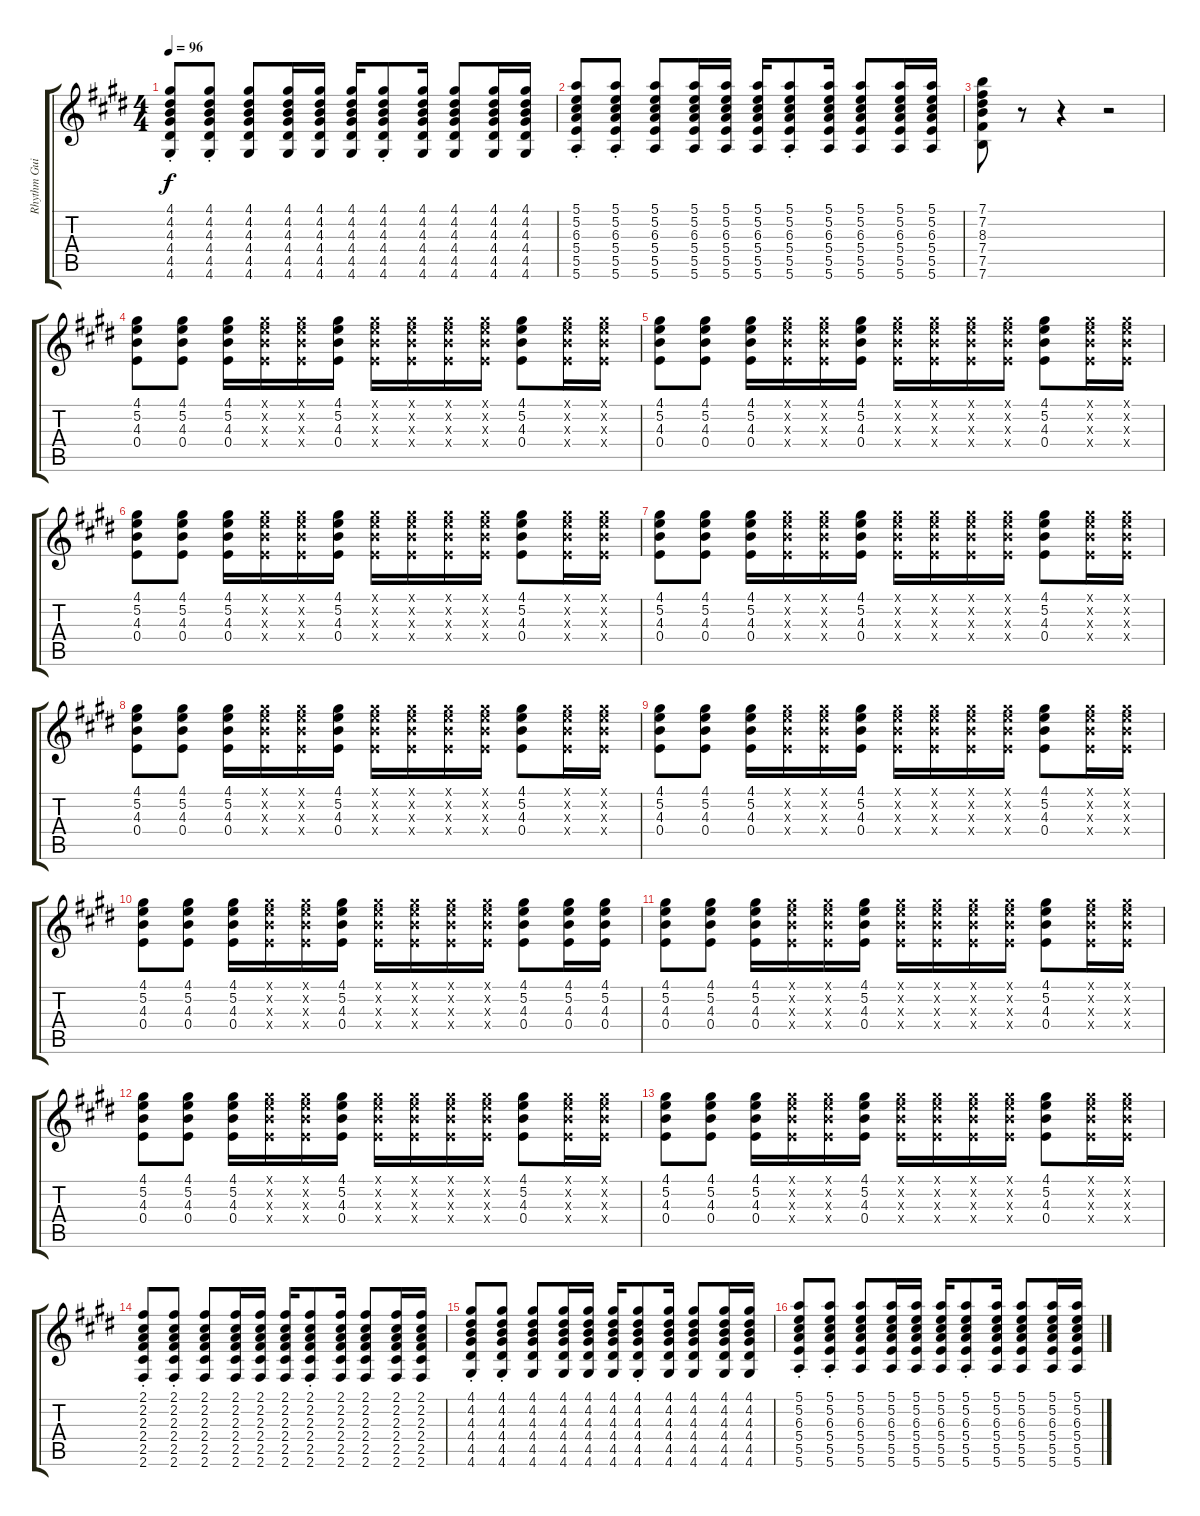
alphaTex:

\track ("Rhythm Guitar-EmTuning" "Rhythm Gui") {instrument acousticguitarsteel}
\staff {score tabs}
\tuning (E4 B3 G3 E3 B2 E2) {hide}
\ts (4 4)
\tempo 96
\clef g2
\ks c#minor
(4.1{st} 4.2{st} 4.3{st} 4.4{st} 4.5{st} 4.6{st}).8{dy f} (4.1{st} 4.2{st} 4.3{st} 4.4{st} 4.5{st} 4.6{st}).8 (4.1 4.2 4.3 4.4 4.5 4.6).8 (4.1 4.2 4.3 4.4 4.5 4.6).16 (4.1 4.2 4.3 4.4 4.5 4.6).16 (4.1 4.2 4.3 4.4 4.5 4.6).16 (4.1{st} 4.2{st} 4.3{st} 4.4{st} 4.5{st} 4.6{st}).8 (4.1 4.2 4.3 4.4 4.5 4.6).16 (4.1 4.2 4.3 4.4 4.5 4.6).8 (4.1 4.2 4.3 4.4 4.5 4.6).16 (4.1 4.2 4.3 4.4 4.5 4.6).16 |
(5.1{st} 5.2{st} 6.3{st} 5.4{st} 5.5{st} 5.6{st}).8 (5.1{st} 5.2{st} 6.3{st} 5.4{st} 5.5{st} 5.6{st}).8 (5.1 5.2 6.3 5.4 5.5 5.6).8 (5.1 5.2 6.3 5.4 5.5 5.6).16 (5.1 5.2 6.3 5.4 5.5 5.6).16 (5.1 5.2 6.3 5.4 5.5 5.6).16 (5.1{st} 5.2{st} 6.3{st} 5.4{st} 5.5{st} 5.6{st}).8 (5.1 5.2 6.3 5.4 5.5 5.6).16 (5.1 5.2 6.3 5.4 5.5 5.6).8 (5.1 5.2 6.3 5.4 5.5 5.6).16 (5.1 5.2 6.3 5.4 5.5 5.6).16 |
(7.1 7.2 8.3 7.4 7.5 7.6).8 r.8 r.4 r.2 |
(4.1 5.2 4.3 0.4).8 (4.1 5.2 4.3 0.4).8 (4.1 5.2 4.3 0.4).16 (4.1{x} 5.2{x} 4.3{x} 0.4{x}).16 (4.1{x} 5.2{x} 4.3{x} 0.4{x}).16 (4.1 5.2 4.3 0.4).16 (4.1{x} 5.2{x} 4.3{x} 0.4{x}).16 (4.1{x} 5.2{x} 4.3{x} 0.4{x}).16 (4.1{x} 5.2{x} 4.3{x} 0.4{x}).16 (4.1{x} 5.2{x} 4.3{x} 0.4{x}).16 (4.1 5.2 4.3 0.4).8 (4.1{x} 5.2{x} 4.3{x} 0.4{x}).16 (4.1{x} 5.2{x} 4.3{x} 0.4{x}).16 |
(4.1 5.2 4.3 0.4).8 (4.1 5.2 4.3 0.4).8 (4.1 5.2 4.3 0.4).16 (4.1{x} 5.2{x} 4.3{x} 0.4{x}).16 (4.1{x} 5.2{x} 4.3{x} 0.4{x}).16 (4.1 5.2 4.3 0.4).16 (4.1{x} 5.2{x} 4.3{x} 0.4{x}).16 (4.1{x} 5.2{x} 4.3{x} 0.4{x}).16 (4.1{x} 5.2{x} 4.3{x} 0.4{x}).16 (4.1{x} 5.2{x} 4.3{x} 0.4{x}).16 (4.1 5.2 4.3 0.4).8 (4.1{x} 5.2{x} 4.3{x} 0.4{x}).16 (4.1{x} 5.2{x} 4.3{x} 0.4{x}).16 |
(4.1 5.2 4.3 0.4).8 (4.1 5.2 4.3 0.4).8 (4.1 5.2 4.3 0.4).16 (4.1{x} 5.2{x} 4.3{x} 0.4{x}).16 (4.1{x} 5.2{x} 4.3{x} 0.4{x}).16 (4.1 5.2 4.3 0.4).16 (4.1{x} 5.2{x} 4.3{x} 0.4{x}).16 (4.1{x} 5.2{x} 4.3{x} 0.4{x}).16 (4.1{x} 5.2{x} 4.3{x} 0.4{x}).16 (4.1{x} 5.2{x} 4.3{x} 0.4{x}).16 (4.1 5.2 4.3 0.4).8 (4.1{x} 5.2{x} 4.3{x} 0.4{x}).16 (4.1{x} 5.2{x} 4.3{x} 0.4{x}).16 |
(4.1 5.2 4.3 0.4).8 (4.1 5.2 4.3 0.4).8 (4.1 5.2 4.3 0.4).16 (4.1{x} 5.2{x} 4.3{x} 0.4{x}).16 (4.1{x} 5.2{x} 4.3{x} 0.4{x}).16 (4.1 5.2 4.3 0.4).16 (4.1{x} 5.2{x} 4.3{x} 0.4{x}).16 (4.1{x} 5.2{x} 4.3{x} 0.4{x}).16 (4.1{x} 5.2{x} 4.3{x} 0.4{x}).16 (4.1{x} 5.2{x} 4.3{x} 0.4{x}).16 (4.1 5.2 4.3 0.4).8 (4.1{x} 5.2{x} 4.3{x} 0.4{x}).16 (4.1{x} 5.2{x} 4.3{x} 0.4{x}).16 |
(4.1 5.2 4.3 0.4).8 (4.1 5.2 4.3 0.4).8 (4.1 5.2 4.3 0.4).16 (4.1{x} 5.2{x} 4.3{x} 0.4{x}).16 (4.1{x} 5.2{x} 4.3{x} 0.4{x}).16 (4.1 5.2 4.3 0.4).16 (4.1{x} 5.2{x} 4.3{x} 0.4{x}).16 (4.1{x} 5.2{x} 4.3{x} 0.4{x}).16 (4.1{x} 5.2{x} 4.3{x} 0.4{x}).16 (4.1{x} 5.2{x} 4.3{x} 0.4{x}).16 (4.1 5.2 4.3 0.4).8 (4.1{x} 5.2{x} 4.3{x} 0.4{x}).16 (4.1{x} 5.2{x} 4.3{x} 0.4{x}).16 |
(4.1 5.2 4.3 0.4).8 (4.1 5.2 4.3 0.4).8 (4.1 5.2 4.3 0.4).16 (4.1{x} 5.2{x} 4.3{x} 0.4{x}).16 (4.1{x} 5.2{x} 4.3{x} 0.4{x}).16 (4.1 5.2 4.3 0.4).16 (4.1{x} 5.2{x} 4.3{x} 0.4{x}).16 (4.1{x} 5.2{x} 4.3{x} 0.4{x}).16 (4.1{x} 5.2{x} 4.3{x} 0.4{x}).16 (4.1{x} 5.2{x} 4.3{x} 0.4{x}).16 (4.1 5.2 4.3 0.4).8 (4.1{x} 5.2{x} 4.3{x} 0.4{x}).16 (4.1{x} 5.2{x} 4.3{x} 0.4{x}).16 |
(4.1 5.2 4.3 0.4).8 (4.1 5.2 4.3 0.4).8 (4.1 5.2 4.3 0.4).16 (4.1{x} 5.2{x} 4.3{x} 0.4{x}).16 (4.1{x} 5.2{x} 4.3{x} 0.4{x}).16 (4.1 5.2 4.3 0.4).16 (4.1{x} 5.2{x} 4.3{x} 0.4{x}).16 (4.1{x} 5.2{x} 4.3{x} 0.4{x}).16 (4.1{x} 5.2{x} 4.3{x} 0.4{x}).16 (4.1{x} 5.2{x} 4.3{x} 0.4{x}).16 (4.1 5.2 4.3 0.4).8 (4.1 5.2 4.3 0.4).16 (4.1 5.2 4.3 0.4).16 |
(4.1 5.2 4.3 0.4).8 (4.1 5.2 4.3 0.4).8 (4.1 5.2 4.3 0.4).16 (4.1{x} 5.2{x} 4.3{x} 0.4{x}).16 (4.1{x} 5.2{x} 4.3{x} 0.4{x}).16 (4.1 5.2 4.3 0.4).16 (4.1{x} 5.2{x} 4.3{x} 0.4{x}).16 (4.1{x} 5.2{x} 4.3{x} 0.4{x}).16 (4.1{x} 5.2{x} 4.3{x} 0.4{x}).16 (4.1{x} 5.2{x} 4.3{x} 0.4{x}).16 (4.1 5.2 4.3 0.4).8 (4.1{x} 5.2{x} 4.3{x} 0.4{x}).16 (4.1{x} 5.2{x} 4.3{x} 0.4{x}).16 |
(4.1 5.2 4.3 0.4).8 (4.1 5.2 4.3 0.4).8 (4.1 5.2 4.3 0.4).16 (4.1{x} 5.2{x} 4.3{x} 0.4{x}).16 (4.1{x} 5.2{x} 4.3{x} 0.4{x}).16 (4.1 5.2 4.3 0.4).16 (4.1{x} 5.2{x} 4.3{x} 0.4{x}).16 (4.1{x} 5.2{x} 4.3{x} 0.4{x}).16 (4.1{x} 5.2{x} 4.3{x} 0.4{x}).16 (4.1{x} 5.2{x} 4.3{x} 0.4{x}).16 (4.1 5.2 4.3 0.4).8 (4.1{x} 5.2{x} 4.3{x} 0.4{x}).16 (4.1{x} 5.2{x} 4.3{x} 0.4{x}).16 |
(4.1 5.2 4.3 0.4).8 (4.1 5.2 4.3 0.4).8 (4.1 5.2 4.3 0.4).16 (4.1{x} 5.2{x} 4.3{x} 0.4{x}).16 (4.1{x} 5.2{x} 4.3{x} 0.4{x}).16 (4.1 5.2 4.3 0.4).16 (4.1{x} 5.2{x} 4.3{x} 0.4{x}).16 (4.1{x} 5.2{x} 4.3{x} 0.4{x}).16 (4.1{x} 5.2{x} 4.3{x} 0.4{x}).16 (4.1{x} 5.2{x} 4.3{x} 0.4{x}).16 (4.1 5.2 4.3 0.4).8 (4.1{x} 5.2{x} 4.3{x} 0.4{x}).16 (4.1{x} 5.2{x} 4.3{x} 0.4{x}).16 |
(2.1{st} 2.2{st} 2.3{st} 2.4{st} 2.5{st} 2.6{st}).8 (2.1{st} 2.2{st} 2.3{st} 2.4{st} 2.5{st} 2.6{st}).8 (2.1 2.2 2.3 2.4 2.5 2.6).8 (2.1 2.2 2.3 2.4 2.5 2.6).16 (2.1 2.2 2.3 2.4 2.5 2.6).16 (2.1 2.2 2.3 2.4 2.5 2.6).16 (2.1{st} 2.2{st} 2.3{st} 2.4{st} 2.5{st} 2.6{st}).8 (2.1 2.2 2.3 2.4 2.5 2.6).16 (2.1 2.2 2.3 2.4 2.5 2.6).8 (2.1 2.2 2.3 2.4 2.5 2.6).16 (2.1 2.2 2.3 2.4 2.5 2.6).16 |
(4.1{st} 4.2{st} 4.3{st} 4.4{st} 4.5{st} 4.6{st}).8 (4.1{st} 4.2{st} 4.3{st} 4.4{st} 4.5{st} 4.6{st}).8 (4.1 4.2 4.3 4.4 4.5 4.6).8 (4.1 4.2 4.3 4.4 4.5 4.6).16 (4.1 4.2 4.3 4.4 4.5 4.6).16 (4.1 4.2 4.3 4.4 4.5 4.6).16 (4.1{st} 4.2{st} 4.3{st} 4.4{st} 4.5{st} 4.6{st}).8 (4.1 4.2 4.3 4.4 4.5 4.6).16 (4.1 4.2 4.3 4.4 4.5 4.6).8 (4.1 4.2 4.3 4.4 4.5 4.6).16 (4.1 4.2 4.3 4.4 4.5 4.6).16 |
(5.1{st} 5.2{st} 6.3{st} 5.4{st} 5.5{st} 5.6{st}).8 (5.1{st} 5.2{st} 6.3{st} 5.4{st} 5.5{st} 5.6{st}).8 (5.1 5.2 6.3 5.4 5.5 5.6).8 (5.1 5.2 6.3 5.4 5.5 5.6).16 (5.1 5.2 6.3 5.4 5.5 5.6).16 (5.1 5.2 6.3 5.4 5.5 5.6).16 (5.1{st} 5.2{st} 6.3{st} 5.4{st} 5.5{st} 5.6{st}).8 (5.1 5.2 6.3 5.4 5.5 5.6).16 (5.1 5.2 6.3 5.4 5.5 5.6).8 (5.1 5.2 6.3 5.4 5.5 5.6).16 (5.1 5.2 6.3 5.4 5.5 5.6).16
